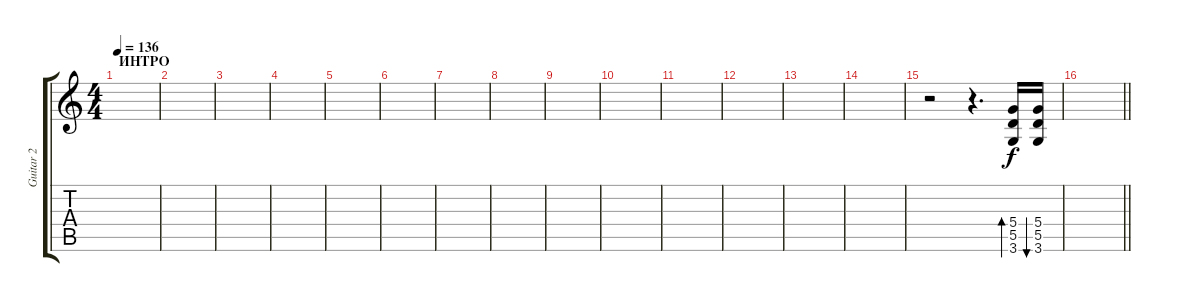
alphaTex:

\track ("Guitar 2" "Guitar 2") {instrument acousticguitarsteel}
\staff {score tabs}
\tuning (E4 B3 G3 D3 A2 E2) {hide}
\ts (4 4)
\section ("" "ИНТРО")
\tempo 136
\clef g2
\ks c
|
|
|
|
|
|
|
|
|
|
|
|
|
|
r.2 r.4{d} (5.4 5.5 3.6).16{bd 120} (5.4 5.5 3.6).16{bu 120} |
\barLineRight lightlight
